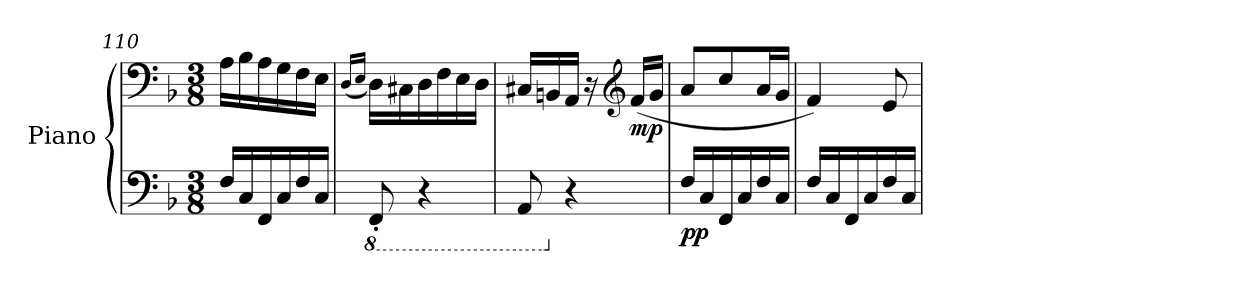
**kern	**kern	**dynam
*part1	*part1	*part1
*staff2	*staff1	*staff1/2
*I"Piano	*	*
*I'Pno.	*	*
*clefF4	*clefF4	*
*k[b-]	*k[b-]	*
*M3/8	*M3/8	*
=110	=110	=110
16F/LL	16A\LL	.
16C/	16B-\	.
16FF/	16A\	.
16C/	16G\	.
16F/	16F\	.
16C/JJ	16E\JJ	.
=111	=111	=111
.	(<16qD/LL	.
.	16qE/JJ	.
*8ba	*	*
8FFF'/	16D\LL)	.
.	16C#X\	.
4r	16D\	.
.	16F\	.
.	16E\	.
.	16D\JJ	.
=112	=112	=112
8AAA/	16C#X/LL	.
.	16BBn/	.
*X8ba	*	*
4r	16AA/JJ	.
.	16r	.
*	*clefG2	*
!	!	!LO:DY:b
.	(>16f/LL	mp
.	16g/JJ	.
!!LO:LB:g=z
=113	=113	=113
!	!	!LO:DY:b=2
16F/LL	8a/L	pp
16C/	.	.
16FF/	8cc/	.
16C/	.	.
16F/	16a/L	.
16C/JJ	16g/JJ	.
=114	=114	=114
16F/LL	4f/)	.
16C/	.	.
16FF/	.	.
16C/	.	.
16F/	8e/	.
16C/JJ	.	.
=	=	=
*-	*-	*-
